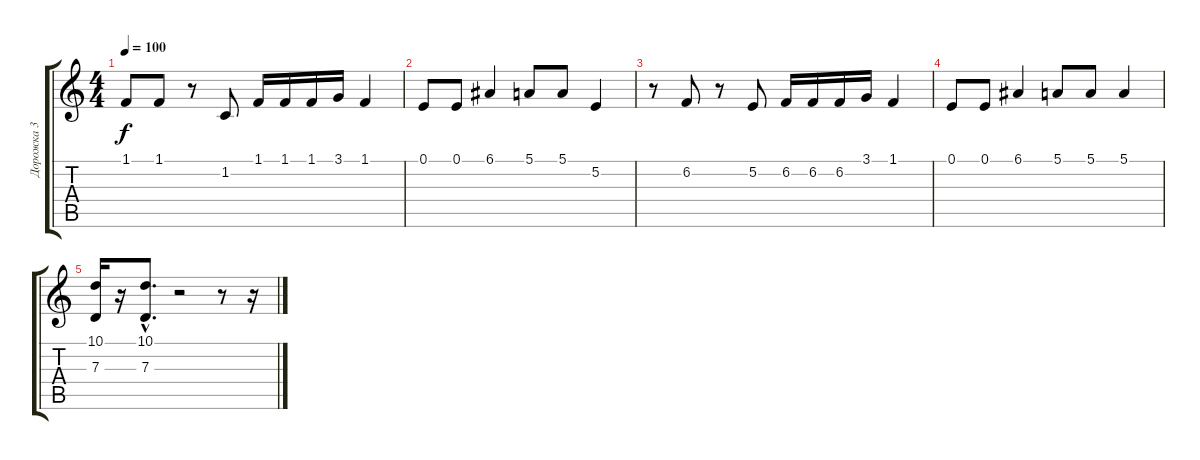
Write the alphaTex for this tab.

\track ("Дорожка 3" "Дорожка 3") {instrument accordion}
\staff {score tabs}
\tuning (E4 B3 G3 D3 A2 E2) {hide}
\ts (4 4)
\tempo 100
\clef g2
\ks c
1.1.8{dy f} 1.1.8 r.8 1.2.8 1.1.16 1.1.16 1.1.16 3.1.16 1.1.4 |
0.1.8 0.1.8 6.1.4 5.1.8 5.1.8 5.2.4 |
r.8 6.2.8 r.8 5.2.8 6.2.16 6.2.16 6.2.16 3.1.16 1.1.4 |
0.1.8 0.1.8 6.1.4 5.1.8 5.1.8 5.1.4 |
(10.1 7.3).16 r.16 (10.1{hac} 7.3{hac}).8{d} r.2 r.8 r.16
